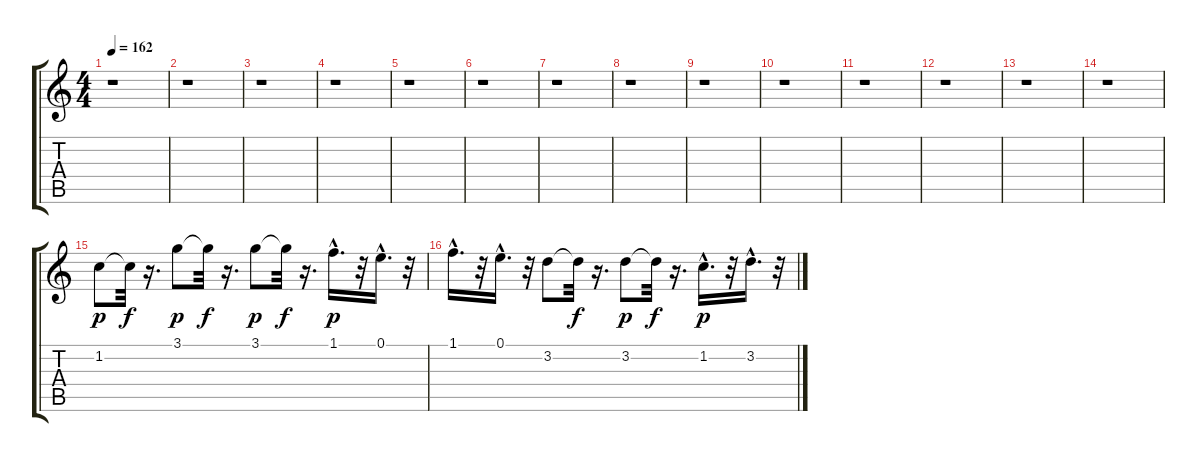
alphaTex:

\track "" {instrument slapbass1}
\staff {score tabs}
\tuning (E4 B3 G3 D3 A2 E2) {hide}
\ts (4 4)
\tempo 162
\clef g2
\ks c
r.1{dy f} |
r.1 |
r.1 |
r.1 |
r.1 |
r.1 |
r.1 |
r.1 |
r.1 |
r.1 |
r.1 |
r.1 |
r.1 |
r.1 |
1.2.8{dy p} 1.2{t}.32{dy f} r.16{d} 3.1.8{dy p} 3.1{t}.32{dy f} r.16{d} 3.1.8{dy p} 3.1{t}.32{dy f} r.16{d} 1.1{hac}.16{d dy p} r.32 0.1{hac}.16{d} r.32 |
1.1{hac}.16{d} r.32 0.1{hac}.16{d} r.32 3.2.8 3.2{t}.32{dy f} r.16{d} 3.2.8{dy p} 3.2{t}.32{dy f} r.16{d} 1.2{hac}.16{d dy p} r.32 3.2{hac}.16{d} r.32
